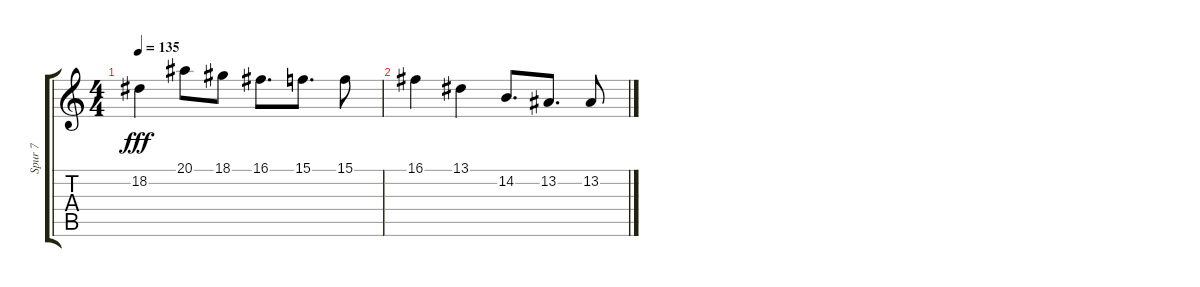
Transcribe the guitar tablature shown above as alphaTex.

\track ("Spur 7" "Spur 7") {instrument acousticgrandpiano}
\staff {score tabs}
\tuning (D4 A3 F3 C3 G2 D2) {hide}
\ts (4 4)
\tempo 135
\clef g2
\ks c
18.2.4{dy fff} 20.1.8 18.1.8 16.1.8{d} 15.1.8{d} 15.1.8 |
16.1.4 13.1.4 14.2.8{d} 13.2.8{d} 13.2.8
